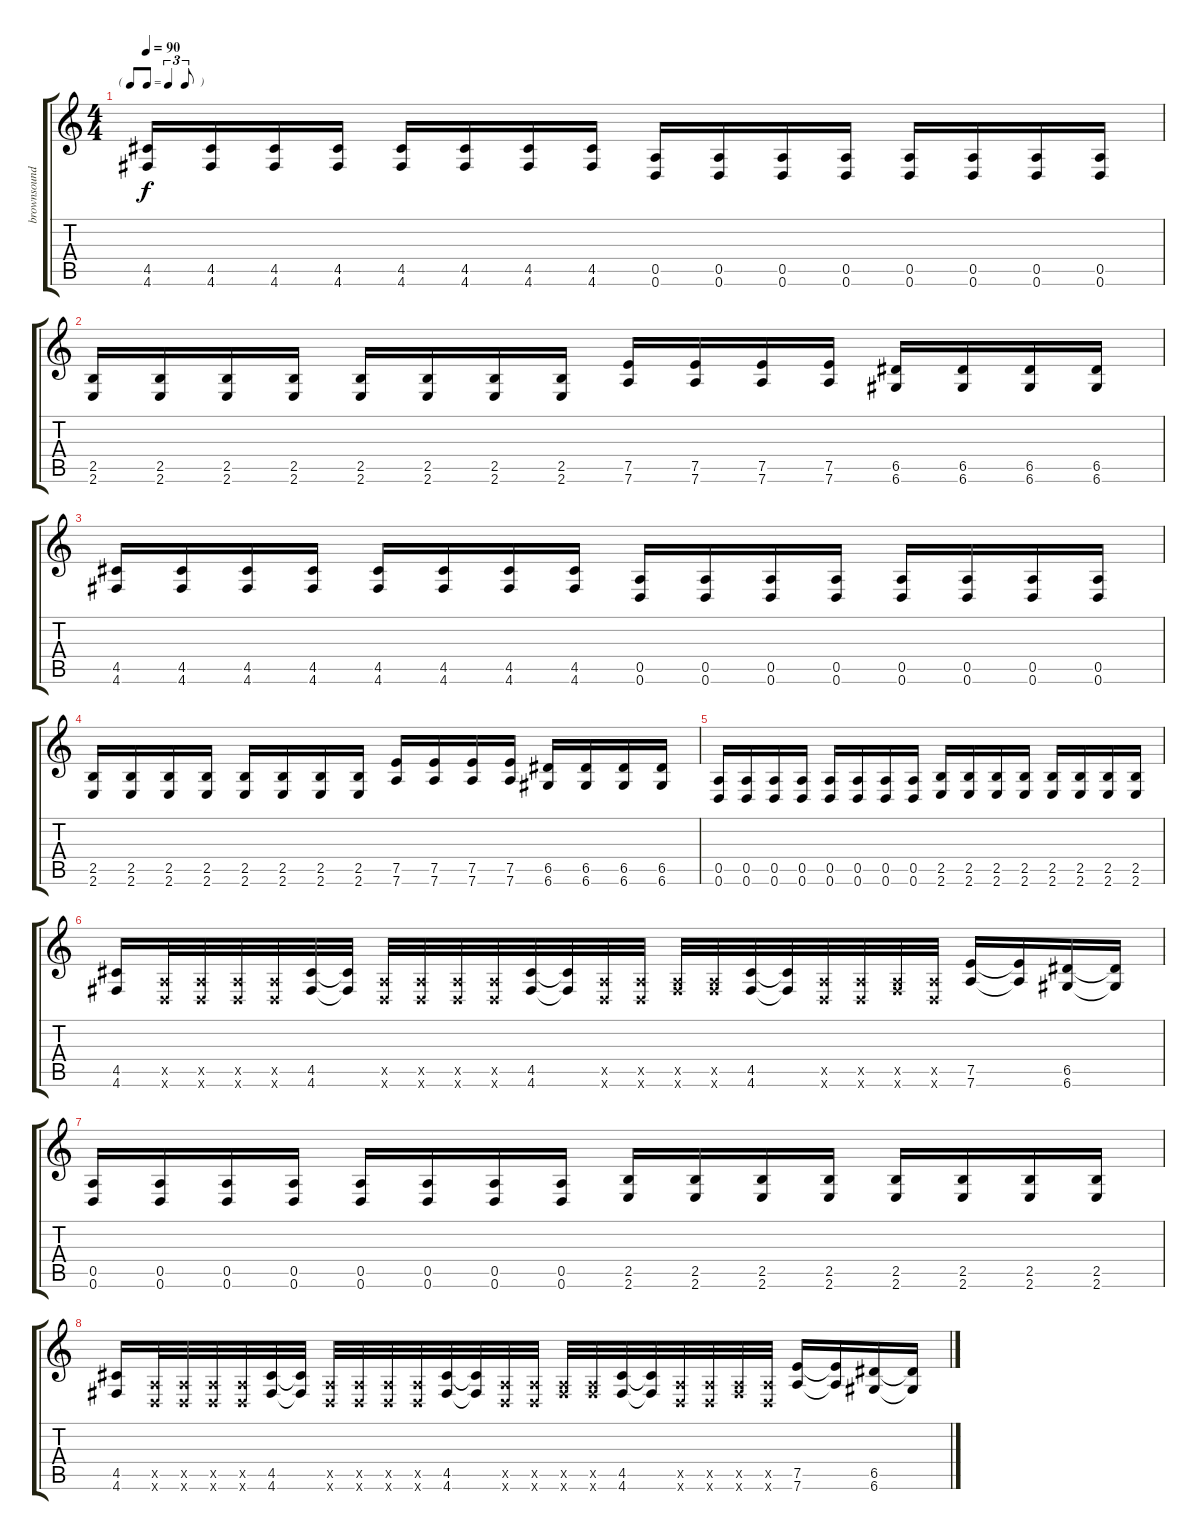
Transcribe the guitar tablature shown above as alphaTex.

\track ("brownsound" "brownsound") {instrument distortionguitar}
\staff {score tabs}
\tuning (E4 B3 G3 D3 A2 D2) {hide}
\ts (4 4)
\tf triplet8th
\tempo 90
\clef g2
\ks c
(4.5 4.6).16{dy f volume 16} (4.5 4.6).16 (4.5 4.6).16 (4.5 4.6).16 (4.5 4.6).16 (4.5 4.6).16 (4.5 4.6).16 (4.5 4.6).16 (0.5 0.6).16 (0.5 0.6).16 (0.5 0.6).16 (0.5 0.6).16 (0.5 0.6).16 (0.5 0.6).16 (0.5 0.6).16 (0.5 0.6).16 |
(2.5 2.6).16 (2.5 2.6).16 (2.5 2.6).16 (2.5 2.6).16 (2.5 2.6).16 (2.5 2.6).16 (2.5 2.6).16 (2.5 2.6).16 (7.5 7.6).16 (7.5 7.6).16 (7.5 7.6).16 (7.5 7.6).16 (6.5 6.6).16 (6.5 6.6).16 (6.5 6.6).16 (6.5 6.6).16 |
(4.5 4.6).16 (4.5 4.6).16 (4.5 4.6).16 (4.5 4.6).16 (4.5 4.6).16 (4.5 4.6).16 (4.5 4.6).16 (4.5 4.6).16 (0.5 0.6).16 (0.5 0.6).16 (0.5 0.6).16 (0.5 0.6).16 (0.5 0.6).16 (0.5 0.6).16 (0.5 0.6).16 (0.5 0.6).16 |
(2.5 2.6).16 (2.5 2.6).16 (2.5 2.6).16 (2.5 2.6).16 (2.5 2.6).16 (2.5 2.6).16 (2.5 2.6).16 (2.5 2.6).16 (7.5 7.6).16 (7.5 7.6).16 (7.5 7.6).16 (7.5 7.6).16 (6.5 6.6).16 (6.5 6.6).16 (6.5 6.6).16 (6.5 6.6).16 |
(0.5 0.6).16 (0.5 0.6).16 (0.5 0.6).16 (0.5 0.6).16 (0.5 0.6).16 (0.5 0.6).16 (0.5 0.6).16 (0.5 0.6).16 (2.5 2.6).16 (2.5 2.6).16 (2.5 2.6).16 (2.5 2.6).16 (2.5 2.6).16 (2.5 2.6).16 (2.5 2.6).16 (2.5 2.6).16 |
(4.5 4.6).16 (0.5{x} 0.6{x}).32 (0.5{x} 0.6{x}).32 (0.5{x} 0.6{x}).32 (0.5{x} 0.6{x}).32 (4.5 4.6).32 (4.5{t} 4.6{t}).32 (0.5{x} 0.6{x}).32 (0.5{x} 0.6{x}).32 (0.5{x} 0.6{x}).32 (0.5{x} 0.6{x}).32 (4.5 4.6).32 (4.5{t} 4.6{t}).32 (0.5{x} 0.6{x}).32 (0.5{x} 0.6{x}).32 (0.5{x} 4.6{x}).32 (0.5{x} 4.6{x}).32 (4.5 4.6).32 (4.5{t} 4.6{t}).32 (0.5{x} 0.6{x}).32 (0.5{x} 0.6{x}).32 (0.5{x} 4.6{x}).32 (0.5{x} 0.6{x}).32 (7.5 7.6).16 (7.5{t} 7.6{t}).16 (6.5 6.6).16 (6.5{t} 6.6{t}).16 |
(0.5 0.6).16 (0.5 0.6).16 (0.5 0.6).16 (0.5 0.6).16 (0.5 0.6).16 (0.5 0.6).16 (0.5 0.6).16 (0.5 0.6).16 (2.5 2.6).16 (2.5 2.6).16 (2.5 2.6).16 (2.5 2.6).16 (2.5 2.6).16 (2.5 2.6).16 (2.5 2.6).16 (2.5 2.6).16 |
(4.5 4.6).16 (0.5{x} 0.6{x}).32 (0.5{x} 0.6{x}).32 (0.5{x} 0.6{x}).32 (0.5{x} 0.6{x}).32 (4.5 4.6).32 (4.5{t} 4.6{t}).32 (0.5{x} 0.6{x}).32 (0.5{x} 0.6{x}).32 (0.5{x} 0.6{x}).32 (0.5{x} 0.6{x}).32 (4.5 4.6).32 (4.5{t} 4.6{t}).32 (0.5{x} 0.6{x}).32 (0.5{x} 0.6{x}).32 (0.5{x} 4.6{x}).32 (0.5{x} 4.6{x}).32 (4.5 4.6).32 (4.5{t} 4.6{t}).32 (0.5{x} 0.6{x}).32 (0.5{x} 0.6{x}).32 (0.5{x} 4.6{x}).32 (0.5{x} 0.6{x}).32 (7.5 7.6).16 (7.5{t} 7.6{t}).16 (6.5 6.6).16 (6.5{t} 6.6{t}).16
